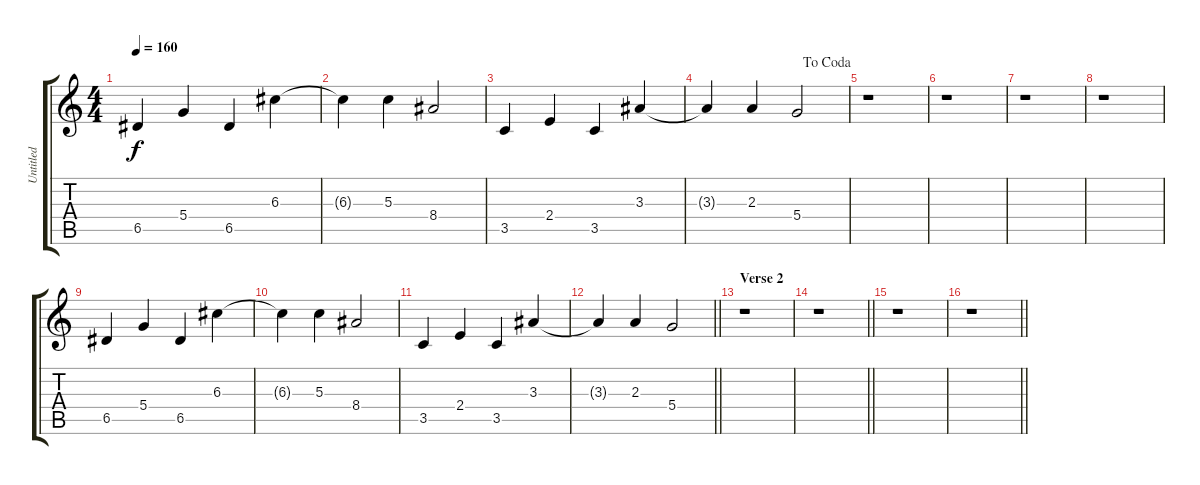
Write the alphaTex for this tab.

\track ("Untitled" "Untitled") {instrument overdrivenguitar}
\staff {score tabs}
\tuning (E4 B3 G3 D3 A2 E2) {hide}
\ts (4 4)
\tempo 160
\clef g2
\ks c
6.5.4{dy f} 5.4.4 6.5.4 6.3.4 |
6.3{t}.4 5.3.4 8.4.2 |
3.5.4 2.4.4 3.5.4 3.3.4 |
\jump dacoda
3.3{t}.4 2.3.4 5.4.2 |
r.1 |
r.1 |
r.1 |
r.1 |
6.5.4 5.4.4 6.5.4 6.3.4 |
6.3{t}.4 5.3.4 8.4.2 |
3.5.4 2.4.4 3.5.4 3.3.4 |
\barLineRight lightlight
3.3{t}.4 2.3.4 5.4.2 |
\section ("" "Verse 2")
r.1 |
\barLineRight lightlight
r.1 |
r.1 |
\barLineRight lightlight
r.1
